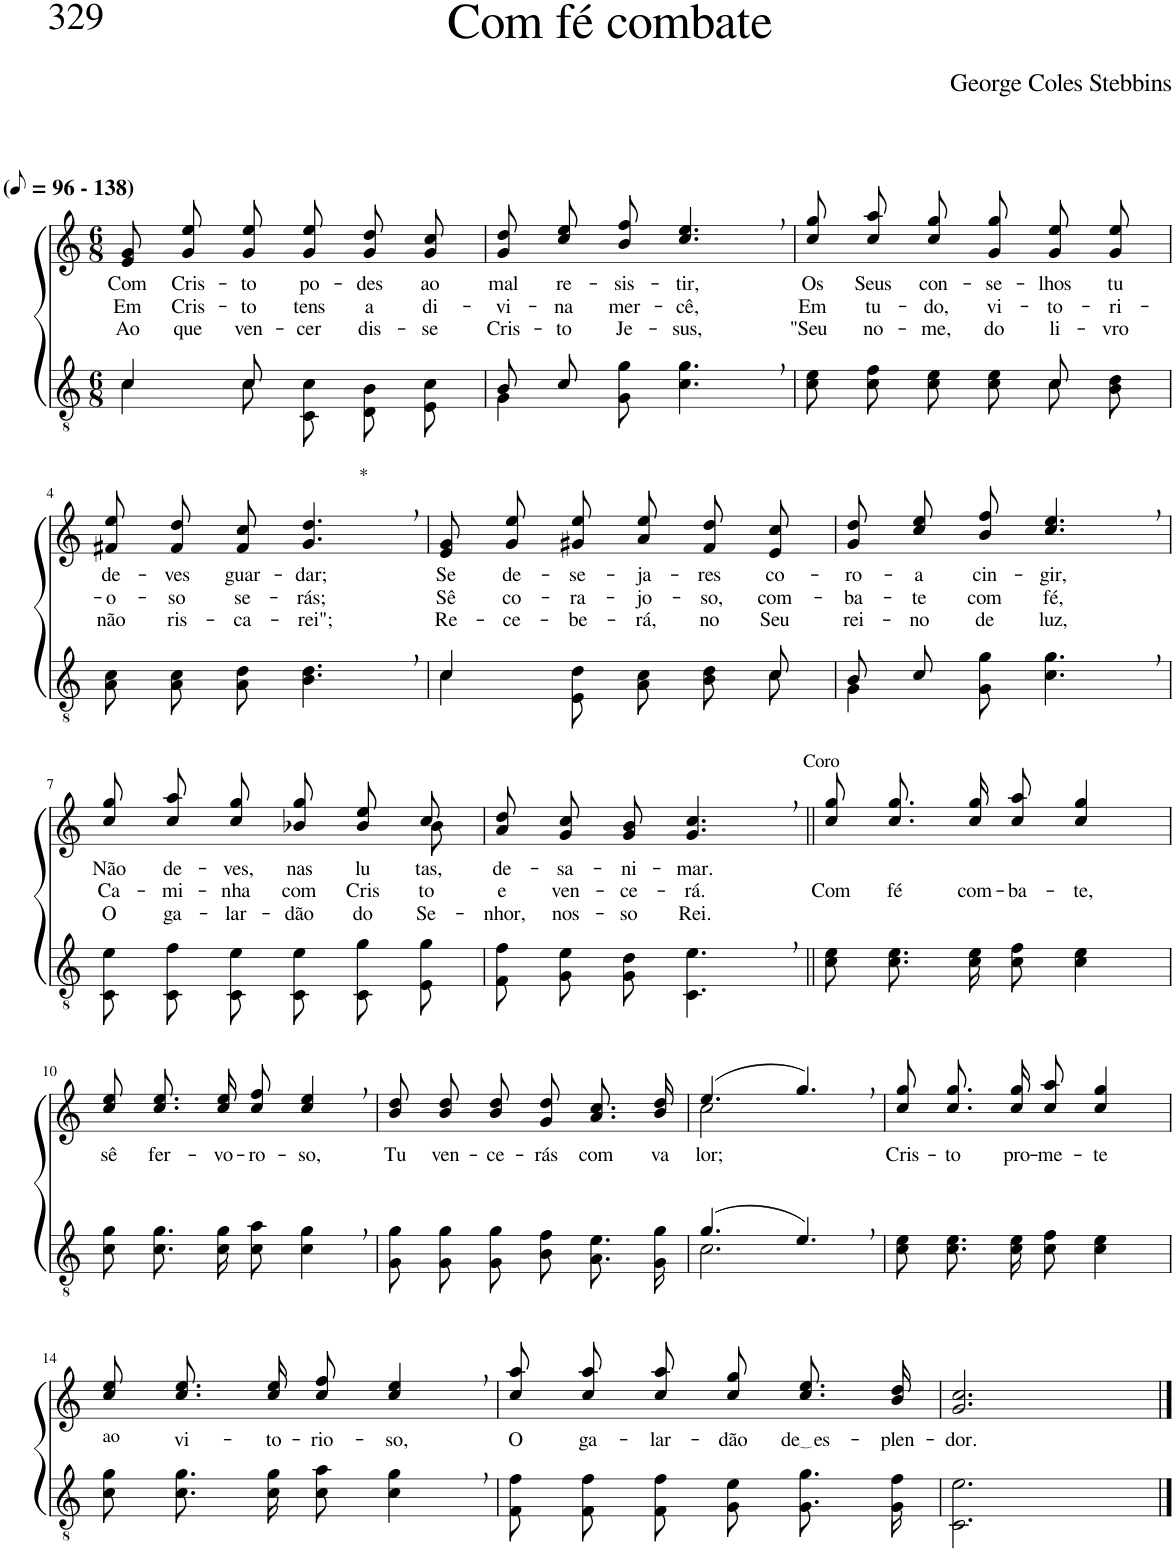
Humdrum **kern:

**kern	**kern	**text	**text	**text
*part2	*part1	*part1	*part1	*part1
*staff2	*staff1	*staff1	*staff1	*staff1
*I"Parte III e IV	*I"Parte I e II	*	*	*
*clefGv2	*clefG2	*	*	*
*Trd3c5	*Trd3c5	*	*	*
*k[]	*k[]	*	*	*
*M6/8	*M6/8	*	*	*
*MM48	*MM48	*	*	*
=1	=1	=1	=1	=1
*^	*	*	*	*
!	!	!LO:TX:a:B:t=(	!	!	!
!	!	!LO:TX:a:B:t=- 138)	!	!	!
!	!	!	!LO:LY:b	!LO:LY:b	!LO:LY:b
4c/	4c\	8e/ 8g/L	Com	Em	Ao
!	!	!	!LO:LY:b	!LO:LY:b	!LO:LY:b
.	.	8g/ 8ee/	Cris-	Cris-	que
!	!	!	!LO:LY:b	!LO:LY:b	!LO:LY:b
8c/	8c\	8g/ 8ee/J	-to	-to	ven-
!	!	!	!LO:LY:b	!LO:LY:b	!LO:LY:b
4.ryy	8C/ 8c/L	8g/ 8ee/L	po-	tens	-cer
!	!	!	!LO:LY:b	!LO:LY:b	!LO:LY:b
.	8D/ 8B/	8g/ 8dd/	-des	a	dis-
!	!	!	!LO:LY:b	!LO:LY:b	!LO:LY:b
.	8E/ 8c/J	8g/ 8cc/J	ao	di-	-se
=2	=2	=2	=2	=2	=2
!	!	!	!LO:LY:b	!LO:LY:b	!LO:LY:b
8B/L	4G\	8g\ 8dd\L	mal	-vi-	Cris-
!	!	!	!LO:LY:b	!LO:LY:b	!LO:LY:b
8c/J	.	8cc\ 8ee\	re-	-na	-to
!	!	!	!LO:LY:b	!LO:LY:b	!LO:LY:b
8ryy	8G\ 8g\	8b\ 8ff\J	-sis-	mer-	Je-
!	!	!	!LO:LY:b	!LO:LY:b	!LO:LY:b
4.ryy	4.c\ 4.g\	4.cc/, 4.ee/,	-tir,	-cê,	-sus,
=3	=3	=3	=3	=3	=3
!	!	!	!LO:LY:b	!LO:LY:b	!LO:LY:b
8c\ 8e\L	2ryy	8cc\ 8gg\L	Os	Em	"Seu
!	!	!	!LO:LY:b	!LO:LY:b	!LO:LY:b
8c\ 8f\	.	8cc\ 8aa\	Seus	tu-	no-
!	!	!	!LO:LY:b	!LO:LY:b	!LO:LY:b
8c\ 8e\J	.	8cc\ 8gg\J	con-	-do,	-me,
!	!	!	!LO:LY:b	!LO:LY:b	!LO:LY:b
8c\ 8e\L	.	8g\ 8gg\L	-se-	vi-	do
!	!	!	!LO:LY:b	!LO:LY:b	!LO:LY:b
8c\	8c/	8g\ 8ee\	-lhos	-to-	li-
!	!	!	!LO:LY:b	!LO:LY:b	!LO:LY:b
8B\ 8d\J	8ryy	8g\ 8ee\J	tu	-ri-	-vro
!!LO:LB:g=z
=4	=4	=4	=4	=4	=4
!	!	!	!LO:LY:b	!LO:LY:b	!LO:LY:b
*v	*v	*	*	*	*
8A\ 8c\L	8f#X/ 8ee/L	de-	-o-	não
!	!	!LO:LY:b	!LO:LY:b	!LO:LY:b
8A\ 8c\	8f#/ 8dd/	-ves	-so	ris-
!	!	!LO:LY:b	!LO:LY:b	!LO:LY:b
8A\ 8d\J	8f#/ 8cc/J	guar-	se-	-ca-
!	!LO:TX:a:t=*	!	!	!
!	!	!LO:LY:b	!LO:LY:b	!LO:LY:b
4.B\, 4.d\,	4.g/, 4.dd/,	-dar;	-rás;	-rei";
=5	=5	=5	=5	=5
*^	*	*	*	*
!	!	!	!LO:LY:b	!LO:LY:b	!LO:LY:b
4c/	4c\	8e/ 8g/L	Se	Sê	Re-
!	!	!	!LO:LY:b	!LO:LY:b	!LO:LY:b
.	.	8g/ 8ee/	de-	co-	-ce-
!	!	!	!LO:LY:b	!LO:LY:b	!LO:LY:b
4.ryy	8E\ 8d\	8g#X/ 8ee/J	-se-	-ra-	-be-
!	!	!	!LO:LY:b	!LO:LY:b	!LO:LY:b
.	8A\ 8c\L	8a\ 8ee\L	-ja-	-jo-	-rá,
!	!	!	!LO:LY:b	!LO:LY:b	!LO:LY:b
.	8B\ 8d\	8f\ 8dd\	-res	-so,	no
!	!	!	!LO:LY:b	!LO:LY:b	!LO:LY:b
8c/	8c\J	8e\ 8cc\J	co-	com-	Seu
=6	=6	=6	=6	=6	=6
!	!	!	!LO:LY:b	!LO:LY:b	!LO:LY:b
8B/L	4G\	8g\ 8dd\L	-ro-	-ba-	rei-
!	!	!	!LO:LY:b	!LO:LY:b	!LO:LY:b
8c/J	.	8cc\ 8ee\	-a	-te	-no
!	!	!	!LO:LY:b	!LO:LY:b	!LO:LY:b
8ryy	8G\ 8g\	8b\ 8ff\J	cin-	com	de
!	!	!	!LO:LY:b	!LO:LY:b	!LO:LY:b
4.ryy	4.c\ 4.g\	4.cc/, 4.ee/,	-gir,	fé,	luz,
!!LO:LB:g=z
=7	=7	=7	=7	=7	=7
!	!	!	!LO:LY:b	!LO:LY:b	!LO:LY:b
*v	*v	*^	*	*	*
8C/ 8e/L	8cc\ 8gg\L	8ryy	Não	Ca-	O
!	!	!	!LO:LY:b	!LO:LY:b	!LO:LY:b
*	*v	*v	*	*	*
8C/ 8f/	8cc\ 8aa\	de-	-mi-	ga-
!	!	!LO:LY:b	!LO:LY:b	!LO:LY:b
8C/ 8e/J	8cc\ 8gg\J	-ves,	-nha	-lar-
!	!	!LO:LY:b	!LO:LY:b	!LO:LY:b
8C/ 8e/L	8b-X\ 8gg\L	nas	com	-dão
!	!	!LO:LY:b	!LO:LY:b	!LO:LY:b
8C/ 8g/	8b-\ 8ee\	lu-	Cris-	do
*	*^	*	*	*
!	!	!	!LO:LY:b	!LO:LY:b	!LO:LY:b
8E/ 8g/J	8cc\J	8b-\	-tas,	-to	Se-
=8	=8	=8	=8	=8	=8
!	!	!	!LO:LY:b	!LO:LY:b	!LO:LY:b
*	*v	*v	*	*	*
8F/ 8f/L	8a/ 8dd/L	de-	e	-nhor,
!	!	!LO:LY:b	!LO:LY:b	!LO:LY:b
8G/ 8e/	8g/ 8cc/	-sa-	ven-	nos-
!	!	!LO:LY:b	!LO:LY:b	!LO:LY:b
8G/ 8d/J	8g/ 8b/J	-ni-	-ce-	-so
!	!LO:TX:a:t=Coro	!	!	!
!	!	!LO:LY:b	!LO:LY:b	!LO:LY:b
4.C\, 4.e\,	4.g/, 4.cc/,	-mar.	-rá.	Rei.
=9||	=9||	=9||	=9||	=9||
!	!	!	!LO:LY:b	!
8c\ 8e\L	8cc\ 8gg\L	.	Com	.
!	!	!	!LO:LY:b	!
8.c\ 8.e\	8.cc\ 8.gg\	.	fé	.
!	!	!	!LO:LY:b	!
16c\ 16e\Jk	16cc\ 16gg\Jk	.	com-	.
!	!	!	!LO:LY:b	!
8c\ 8f\	8cc/ 8aa/	.	-ba-	.
!	!	!	!LO:LY:b	!
4c\ 4e\	4cc/ 4gg/	.	-te,	.
!!LO:LB:g=z
=10	=10	=10	=10	=10
!	!	!LO:LY:b	!	!
8c\ 8g\L	8cc\ 8ee\L	sê	.	.
!	!	!LO:LY:b	!	!
8.c\ 8.g\	8.cc\ 8.ee\	fer-	.	.
!	!	!LO:LY:b	!	!
16c\ 16g\Jk	16cc\ 16ee\Jk	-vo-	.	.
!	!	!LO:LY:b	!	!
8c\ 8a\	8cc/ 8ff/	-ro-	.	.
!	!	!LO:LY:b	!	!
4c\, 4g\,	4cc/, 4ee/,	-so,	.	.
=11	=11	=11	=11	=11
!	!	!LO:LY:b	!	!
8G\ 8g\L	8b\ 8dd\L	Tu	.	.
!	!	!LO:LY:b	!	!
8G\ 8g\	8b\ 8dd\	ven-	.	.
!	!	!LO:LY:b	!	!
8G\ 8g\J	8b\ 8dd\J	-ce-	.	.
!	!	!LO:LY:b	!	!
8B\ 8f\L	8g\ 8dd\L	-rás	.	.
!	!	!LO:LY:b	!	!
8.A\ 8.e\	8.a\ 8.cc\	com	.	.
!	!	!LO:LY:b	!	!
16G\ 16g\Jk	16b\ 16dd\Jk	va-	.	.
=12	=12	=12	=12	=12
*^	*^	*	*	*
!	!	!	!	!LO:LY:b	!	!
(4.g/	2.c\	(4.ee/	2cc\	-lor;	.	.
4.e,/)	.	4.gg,/)	.	.	.	.
.	.	.	4ryy	.	.	.
*v	*v	*	*	*	*	*
=13	=13	=13	=13	=13	=13
!	!	!	!LO:LY:b	!	!
*	*v	*v	*	*	*
8c\ 8e\L	8cc\ 8gg\L	Cris-	.	.
!	!	!LO:LY:b	!	!
8.c\ 8.e\	8.cc\ 8.gg\	-to	.	.
!	!	!LO:LY:b	!	!
16c\ 16e\Jk	16cc\ 16gg\Jk	pro-	.	.
!	!	!LO:LY:b	!	!
8c\ 8f\	8cc/ 8aa/	-me-	.	.
!	!	!LO:LY:b	!	!
4c\ 4e\	4cc/ 4gg/	-te	.	.
!!LO:LB:g=z
=14	=14	=14	=14	=14
!LO:TX:a:t=ao	!	!	!	!
8c\ 8g\L	8cc\ 8ee\L	.	.	.
!	!	!LO:LY:b	!	!
8.c\ 8.g\	8.cc\ 8.ee\	vi-	.	.
!	!	!LO:LY:b	!	!
16c\ 16g\Jk	16cc\ 16ee\Jk	-to-	.	.
!	!	!LO:LY:b	!	!
8c\ 8a\	8cc/ 8ff/	-rio-	.	.
!	!	!LO:LY:b	!	!
4c\, 4g\,	4cc/, 4ee/,	-so,	.	.
=15	=15	=15	=15	=15
!	!	!LO:LY:b	!	!
8F\ 8f\L	8cc\ 8aa\L	O	.	.
!	!	!LO:LY:b	!	!
8F\ 8f\	8cc\ 8aa\	ga-	.	.
!	!	!LO:LY:b	!	!
8F\ 8f\J	8cc\ 8aa\J	-lar-	.	.
!	!	!LO:LY:b	!	!
8G\ 8e\L	8cc\ 8gg\L	-dão	.	.
!	!	!LO:LY:b	!	!
8.G\ 8.g\	8.cc\ 8.ee\	de es	.	.
!	!	!LO:LY:b	!	!
16G\ 16f\Jk	16b\ 16dd\Jk	-plen-	.	.
=16	=16	=16	=16	=16
!	!	!LO:LY:b	!	!
2.C\ 2.e\	2.g/ 2.cc/	-dor.	.	.
==	==	==	==	==
*-	*-	*-	*-	*-
